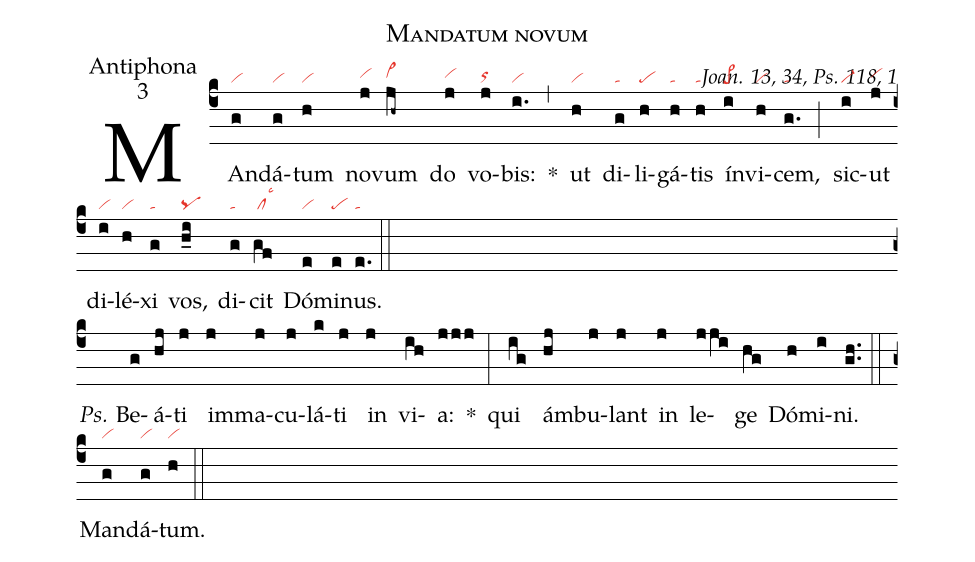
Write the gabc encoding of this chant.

name:Mandatum novum;
office-part:Antiphona;
mode:3;
commentary:Joan. 13, 34, Ps. 118, 1;
nabc-lines:1;
%%
(c4) MAn(g|vi)dá(g|vi)tum(h|vi) no(j|vihh)vum(jh~|vi>hh) do(j|vihh) vo(j|orhh)bis:(i.|vi) *(,) ut(h|vi) di(g|ta)li(h|pe)gá(h|ta)tis(h|ta) ín(i|pe>)vi(h|vi)cem,(g.|ta) (;) sic(i|vi-)ut(j|vihh) di(i|vi)lé(h|vi)xi(g|ta) vos,(h_i|pq) di(g|ta)cit(gf|/cllsc3) Dó(e|vi)mi(e|pe)nus.(e.|ta) (::Z)

<i>Ps.</i> Be(g)á(hj)ti(j) im(j)ma(j)cu(j)lá(k)ti(j) in(j) vi(ih)a:(jjj) *(:) qui(ig) ám(hj)bu(j)lant(j) in(j) le(jji)ge(hg) Dó(h)mi(i)ni.(gh..) (::)

Man(g|vi)dá(g|vi)tum.(h|vi) (::)
